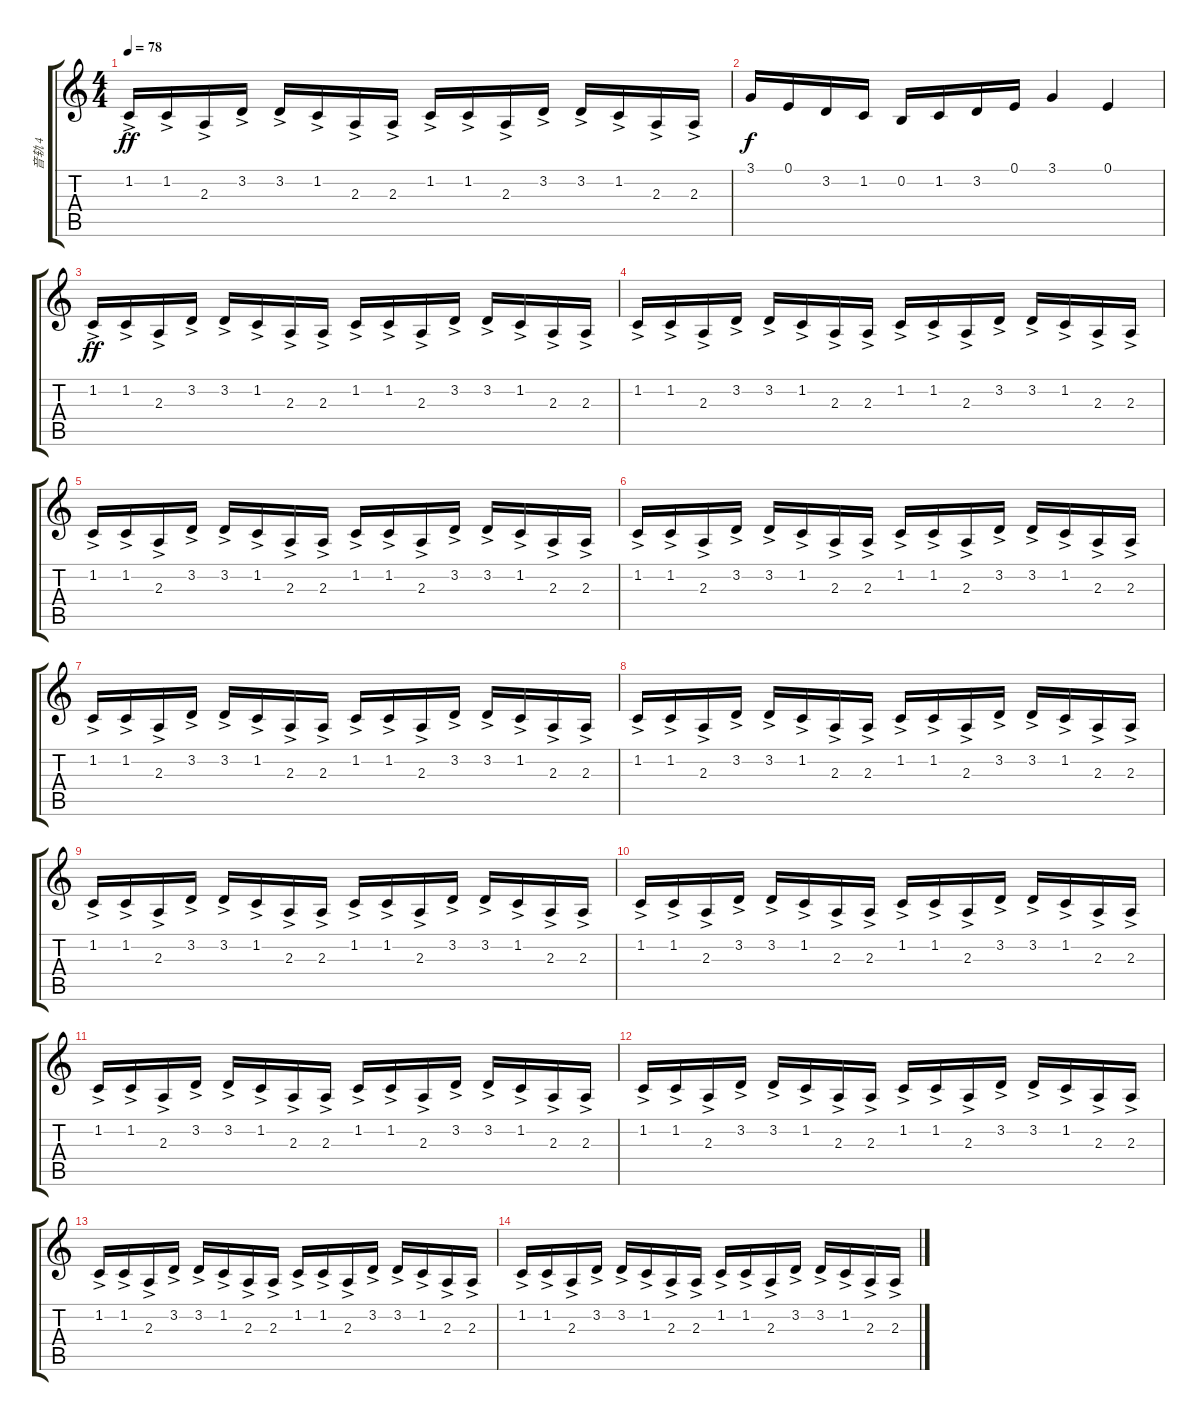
\track ("音轨 4" "音轨 4") {instrument electricpiano1}
\staff {score tabs}
\tuning (E4 B3 G3 D3 A2 E2) {hide}
\ts (4 4)
\tempo 78
\clef g2
\ks c
1.2{ac}.16{dy ff} 1.2{ac}.16 2.3{ac}.16 3.2{ac}.16 3.2{ac}.16 1.2{ac}.16 2.3{ac}.16 2.3{ac}.16 1.2{ac}.16 1.2{ac}.16 2.3{ac}.16 3.2{ac}.16 3.2{ac}.16 1.2{ac}.16 2.3{ac}.16 2.3{ac}.16 |
3.1.16{dy f} 0.1.16 3.2.16 1.2.16 0.2.16 1.2.16 3.2.16 0.1.16 3.1.4 0.1.4 |
1.2{ac}.16{dy ff} 1.2{ac}.16 2.3{ac}.16 3.2{ac}.16 3.2{ac}.16 1.2{ac}.16 2.3{ac}.16 2.3{ac}.16 1.2{ac}.16 1.2{ac}.16 2.3{ac}.16 3.2{ac}.16 3.2{ac}.16 1.2{ac}.16 2.3{ac}.16 2.3{ac}.16 |
1.2{ac}.16 1.2{ac}.16 2.3{ac}.16 3.2{ac}.16 3.2{ac}.16 1.2{ac}.16 2.3{ac}.16 2.3{ac}.16 1.2{ac}.16 1.2{ac}.16 2.3{ac}.16 3.2{ac}.16 3.2{ac}.16 1.2{ac}.16 2.3{ac}.16 2.3{ac}.16 |
1.2{ac}.16 1.2{ac}.16 2.3{ac}.16 3.2{ac}.16 3.2{ac}.16 1.2{ac}.16 2.3{ac}.16 2.3{ac}.16 1.2{ac}.16 1.2{ac}.16 2.3{ac}.16 3.2{ac}.16 3.2{ac}.16 1.2{ac}.16 2.3{ac}.16 2.3{ac}.16 |
1.2{ac}.16 1.2{ac}.16 2.3{ac}.16 3.2{ac}.16 3.2{ac}.16 1.2{ac}.16 2.3{ac}.16 2.3{ac}.16 1.2{ac}.16 1.2{ac}.16 2.3{ac}.16 3.2{ac}.16 3.2{ac}.16 1.2{ac}.16 2.3{ac}.16 2.3{ac}.16 |
1.2{ac}.16 1.2{ac}.16 2.3{ac}.16 3.2{ac}.16 3.2{ac}.16 1.2{ac}.16 2.3{ac}.16 2.3{ac}.16 1.2{ac}.16 1.2{ac}.16 2.3{ac}.16 3.2{ac}.16 3.2{ac}.16 1.2{ac}.16 2.3{ac}.16 2.3{ac}.16 |
1.2{ac}.16 1.2{ac}.16 2.3{ac}.16 3.2{ac}.16 3.2{ac}.16 1.2{ac}.16 2.3{ac}.16 2.3{ac}.16 1.2{ac}.16 1.2{ac}.16 2.3{ac}.16 3.2{ac}.16 3.2{ac}.16 1.2{ac}.16 2.3{ac}.16 2.3{ac}.16 |
1.2{ac}.16 1.2{ac}.16 2.3{ac}.16 3.2{ac}.16 3.2{ac}.16 1.2{ac}.16 2.3{ac}.16 2.3{ac}.16 1.2{ac}.16 1.2{ac}.16 2.3{ac}.16 3.2{ac}.16 3.2{ac}.16 1.2{ac}.16 2.3{ac}.16 2.3{ac}.16 |
1.2{ac}.16 1.2{ac}.16 2.3{ac}.16 3.2{ac}.16 3.2{ac}.16 1.2{ac}.16 2.3{ac}.16 2.3{ac}.16 1.2{ac}.16 1.2{ac}.16 2.3{ac}.16 3.2{ac}.16 3.2{ac}.16 1.2{ac}.16 2.3{ac}.16 2.3{ac}.16 |
1.2{ac}.16 1.2{ac}.16 2.3{ac}.16 3.2{ac}.16 3.2{ac}.16 1.2{ac}.16 2.3{ac}.16 2.3{ac}.16 1.2{ac}.16 1.2{ac}.16 2.3{ac}.16 3.2{ac}.16 3.2{ac}.16 1.2{ac}.16 2.3{ac}.16 2.3{ac}.16 |
1.2{ac}.16 1.2{ac}.16 2.3{ac}.16 3.2{ac}.16 3.2{ac}.16 1.2{ac}.16 2.3{ac}.16 2.3{ac}.16 1.2{ac}.16 1.2{ac}.16 2.3{ac}.16 3.2{ac}.16 3.2{ac}.16 1.2{ac}.16 2.3{ac}.16 2.3{ac}.16 |
1.2{ac}.16{volume 0} 1.2{ac}.16 2.3{ac}.16 3.2{ac}.16 3.2{ac}.16 1.2{ac}.16 2.3{ac}.16 2.3{ac}.16 1.2{ac}.16 1.2{ac}.16 2.3{ac}.16 3.2{ac}.16 3.2{ac}.16 1.2{ac}.16 2.3{ac}.16 2.3{ac}.16 |
1.2{ac}.16 1.2{ac}.16 2.3{ac}.16 3.2{ac}.16 3.2{ac}.16 1.2{ac}.16 2.3{ac}.16 2.3{ac}.16 1.2{ac}.16 1.2{ac}.16 2.3{ac}.16 3.2{ac}.16 3.2{ac}.16 1.2{ac}.16 2.3{ac}.16 2.3{ac}.16
